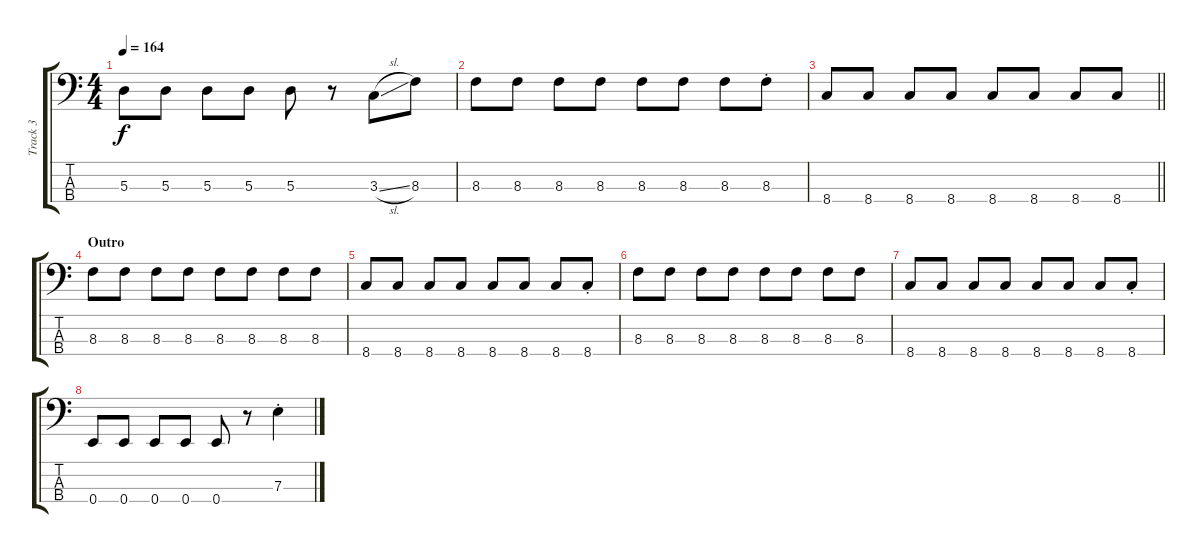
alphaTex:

\track ("Track 3" "Track 3") {instrument electricbassfinger}
\staff {score tabs}
\tuning (G2 D2 A1 E1) {hide}
\ts (4 4)
\tempo 164
\clef f4
\ks c
5.3.8{dy f} 5.3.8 5.3.8 5.3.8 5.3.8 r.8 3.3{sl}.8 8.3.8 |
8.3.8 8.3.8 8.3.8 8.3.8 8.3.8 8.3.8 8.3.8 8.3{st}.8 |
\barLineRight lightlight
8.4.8 8.4.8 8.4.8 8.4.8 8.4.8 8.4.8 8.4.8 8.4.8 |
\section ("" "Outro")
8.3.8 8.3.8 8.3.8 8.3.8 8.3.8 8.3.8 8.3.8 8.3.8 |
8.4.8 8.4.8 8.4.8 8.4.8 8.4.8 8.4.8 8.4.8 8.4{st}.8 |
8.3.8 8.3.8 8.3.8 8.3.8 8.3.8 8.3.8 8.3.8 8.3.8 |
8.4.8 8.4.8 8.4.8 8.4.8 8.4.8 8.4.8 8.4.8 8.4{st}.8 |
0.4.8 0.4.8 0.4.8 0.4.8 0.4.8 r.8 7.3{st}.4
